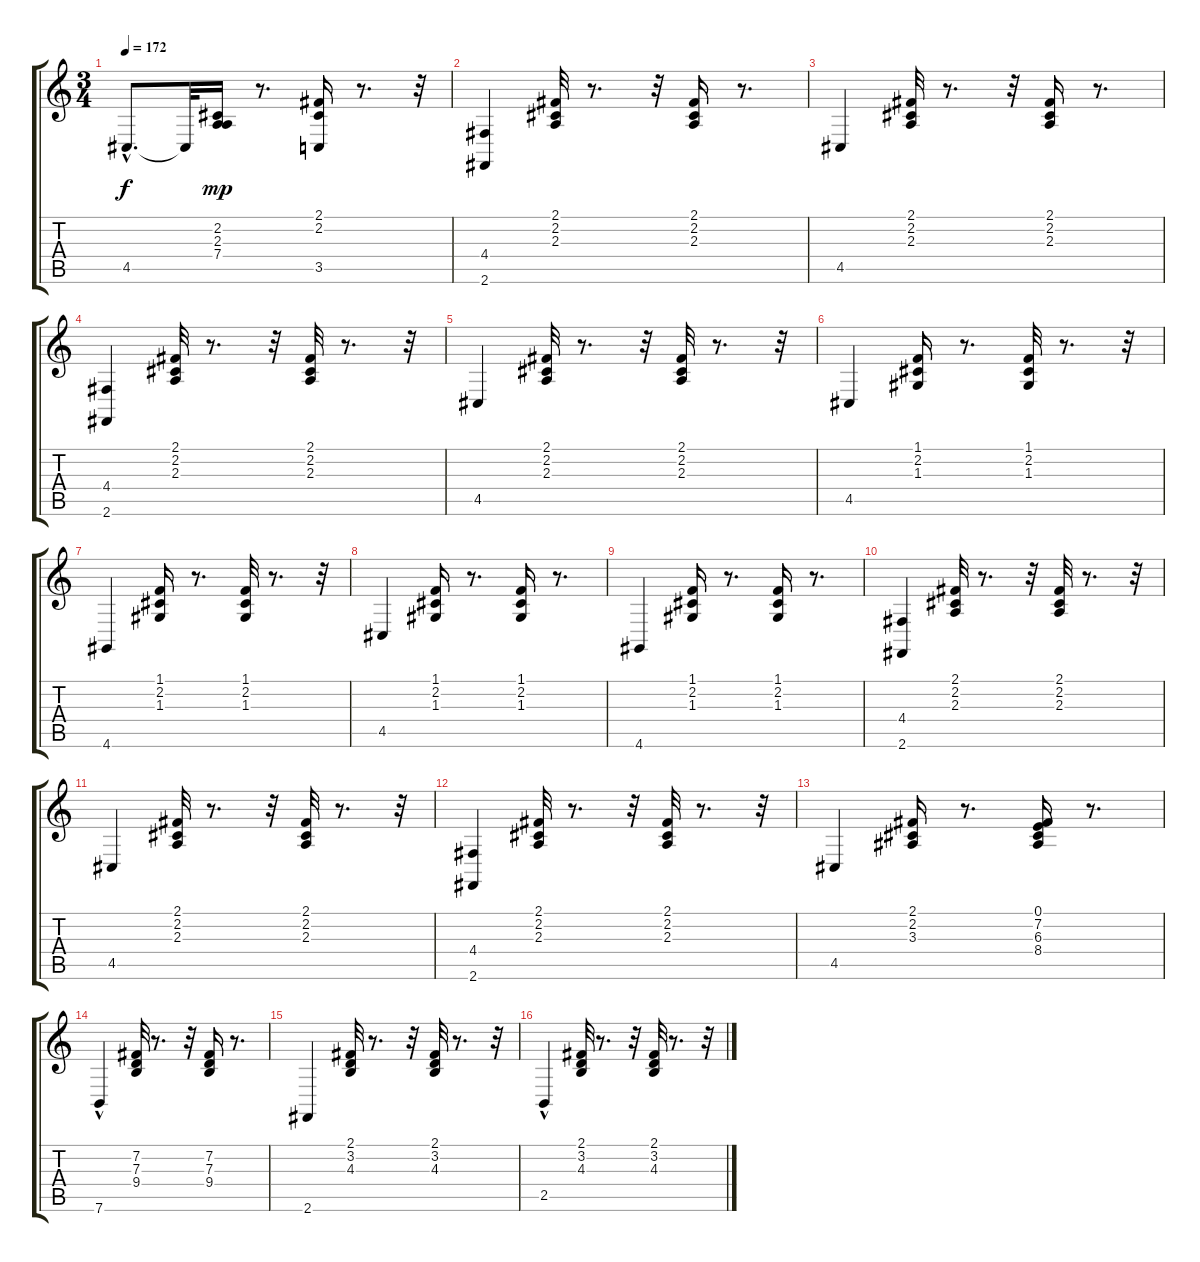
\track "" {instrument stringensemble1}
\staff {score tabs}
\tuning (E4 B3 G3 D3 A2 E2) {hide}
\ts (3 4)
\tempo 172
\clef g2
\ks c
4.5{hac t}.8{d dy f} 4.5{t}.32 (2.2 2.3 7.4).16{dy mp} r.8{d} (2.1 2.2 3.5).16 r.8{d} r.32 |
(4.4 2.6).4 (2.1 2.2 2.3).32 r.8{d} r.32 (2.1 2.2 2.3).16 r.8{d} |
4.5.4 (2.1 2.2 2.3).32 r.8{d} r.32 (2.1 2.2 2.3).16 r.8{d} |
(4.4 2.6).4 (2.1 2.2 2.3).32 r.8{d} r.32 (2.1 2.2 2.3).32 r.8{d} r.32 |
4.5.4 (2.1 2.2 2.3).32 r.8{d} r.32 (2.1 2.2 2.3).32 r.8{d} r.32 |
4.5.4 (1.1 2.2 1.3).16 r.8{d} (1.1 2.2 1.3).32 r.8{d} r.32 |
4.6.4 (1.1 2.2 1.3).16 r.8{d} (1.1 2.2 1.3).32 r.8{d} r.32 |
4.5.4 (1.1 2.2 1.3).16 r.8{d} (1.1 2.2 1.3).16 r.8{d} |
4.6.4 (1.1 2.2 1.3).16 r.8{d} (1.1 2.2 1.3).16 r.8{d} |
(4.4 2.6).4 (2.1 2.2 2.3).32 r.8{d} r.32 (2.1 2.2 2.3).32 r.8{d} r.32 |
4.5.4 (2.1 2.2 2.3).32 r.8{d} r.32 (2.1 2.2 2.3).32 r.8{d} r.32 |
(4.4 2.6).4 (2.1 2.2 2.3).32 r.8{d} r.32 (2.1 2.2 2.3).32 r.8{d} r.32 |
4.5.4 (2.1 2.2 3.3).16 r.8{d} (0.1 7.2 6.3 8.4).16 r.8{d} |
7.6{hac}.4 (7.2 7.3 9.4).32 r.8{d} r.32 (7.2 7.3 9.4).16 r.8{d} |
2.6.4 (2.1 3.2 4.3).32 r.8{d} r.32 (2.1 3.2 4.3).32 r.8{d} r.32 |
2.5{hac}.4 (2.1 3.2 4.3).32 r.8{d} r.32 (2.1 3.2 4.3).32 r.8{d} r.32
